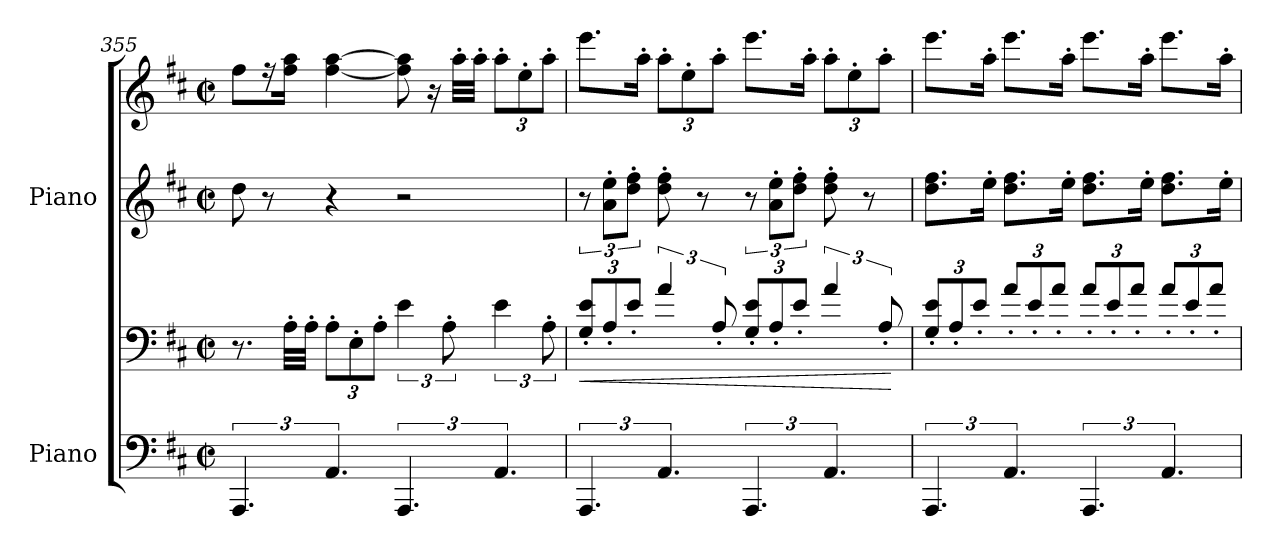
**kern	**kern	**dynam	**kern	**kern
*part2	*part2	*part2	*part1	*part1
*staff4	*staff3	*staff3/4	*staff2	*staff1
*I"Piano	*	*	*I"Piano	*
*I'Pno.	*	*	*I'Pno.	*
*clefF4	*clefF4	*	*clefG2	*clefG2
*k[f#c#]	*k[f#c#]	*	*k[f#c#]	*k[f#c#]
*M2/2	*M2/2	*	*M2/2	*M2/2
*met(c|)	*met(c|)	*	*met(c|)	*met(c|)
=355	=355	=355	=355	=355
6.AAA/	8.r	.	8dd\	8ff#\L
.	.	.	8r	16rff
.	32A'\LLL	.	.	16ff#\ 16aa\Jk
.	32A'\JJJ	.	.	.
*	*Xbrackettup	*	*	*
6.AA/	12A'\L	.	4r	[4ff#\ [4aa\
.	12E'\	.	.	.
.	12A'\J	.	.	.
*	*brackettup	*	*	*
6.AAA/	6e\	.	2r	8ff#\] 8aa\]
.	.	.	.	16r
.	12A'\	.	.	.
.	.	.	.	32aa'\LLL
.	.	.	.	32aa'\JJJ
*	*	*	*	*Xbrackettup
6.AA/	6e\	.	.	12aa'\L
.	.	.	.	12ee'\
.	12A'\	.	.	12aa'\J
!!LO:LB:g=z
=356	=356	=356	=356	=356
*	*Xbrackettup	*	*	*
!	!	!LO:HP:b	!	!
6.AAA/	12G/' 12e/'L	<	12r	8.eee\L
.	12A'/	.	12a\' 12ee\'L	.
.	12e'/J	.	12dd\' 12ff#\'J	.
.	.	.	.	16aa'\Jk
*	*brackettup	*	*	*
6.AA/	6a/	.	8dd\' 8ff#\'	12aa'\L
.	.	.	.	12ee'\
.	.	.	8r	.
.	12A'/	.	.	12aa'\J
*	*Xbrackettup	*	*	*
6.AAA/	12G/' 12e/'L	.	12r	8.eee\L
.	12A'/	.	12a\' 12ee\'L	.
.	12e'/J	.	12dd\' 12ff#\'J	.
.	.	.	.	16aa'\Jk
*	*brackettup	*	*	*
6.AA/	6a/	.	8dd\' 8ff#\'	12aa'\L
.	.	.	.	12ee'\
.	.	.	8r	.
.	12A'/	.	.	12aa'\J
.	.	[	.	.
=357	=357	=357	=357	=357
*	*Xbrackettup	*	*	*
6.AAA/	12G/' 12e/'L	.	8.dd\ 8.ff#\L	8.eee\L
.	12A'/	.	.	.
.	12e'/J	.	.	.
.	.	.	16ee'\Jk	16aa'\Jk
6.AA/	12a'/L	.	8.dd\ 8.ff#\L	8.eee\L
.	12e'/	.	.	.
.	12a'/J	.	.	.
.	.	.	16ee'\Jk	16aa'\Jk
6.AAA/	12a'/L	.	8.dd\ 8.ff#\L	8.eee\L
.	12e'/	.	.	.
.	12a'/J	.	.	.
.	.	.	16ee'\Jk	16aa'\Jk
6.AA/	12a'/L	.	8.dd\ 8.ff#\L	8.eee\L
.	12e'/	.	.	.
.	12a'/J	.	.	.
.	.	.	16ee'\Jk	16aa'\Jk
=	=	=	=	=
*-	*-	*-	*-	*-
